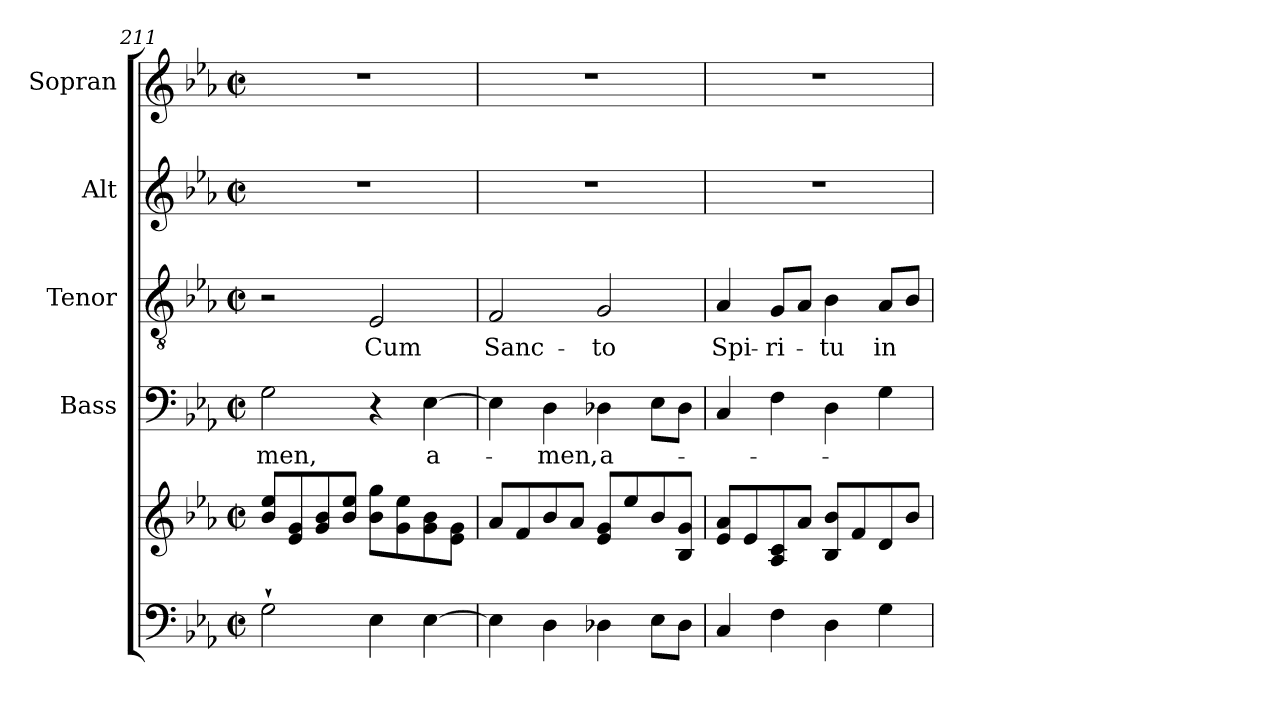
**kern	**kern	**kern	**text	**kern	**text	**kern	**kern
*part5	*part5	*part4	*part4	*part3	*part3	*part2	*part1
*staff6	*staff5	*staff4	*staff4	*staff3	*staff3	*staff2	*staff1
*	*	*I"Bass	*	*I"Tenor	*	*I"Alt	*I"Sopran
*	*	*I'B.	*	*I'T.	*	*I'A.	*I'S.
*clefF4	*clefG2	*clefF4	*	*clefGv2	*	*clefG2	*clefG2
*k[b-e-a-]	*k[b-e-a-]	*k[b-e-a-]	*	*k[b-e-a-]	*	*k[b-e-a-]	*k[b-e-a-]
*E-:	*E-:	*E-:	*	*E-:	*	*E-:	*E-:
*M2/2	*M2/2	*M2/2	*	*M2/2	*	*M2/2	*M2/2
*met(c|)	*met(c|)	*met(c|)	*	*met(c|)	*	*met(c|)	*met(c|)
=211	=211	=211	=211	=211	=211	=211	=211
!	!	!	!LO:LY:b	!	!	!	!
2G`>\	8b-/ 8ee-/L	2G\	-men,	2r	.	1r	1r
.	8e-/ 8g/	.	.	.	.	.	.
.	8g/ 8b-/	.	.	.	.	.	.
.	8b-/ 8ee-/J	.	.	.	.	.	.
!	!	!	!	!	!LO:LY:b	!	!
4E-\	8b-\ 8gg\L	4r	.	2E-/	Cum	.	.
.	8g\ 8ee-\	.	.	.	.	.	.
!	!	!	!LO:LY:b	!	!	!	!
[4E-\	8g\ 8b-\	[4E-\	a-	.	.	.	.
.	8e-\ 8g\J	.	.	.	.	.	.
=212	=212	=212	=212	=212	=212	=212	=212
!	!	!	!	!	!LO:LY:b	!	!
4E-\]	8a-/L	4E-\]	.	2F/	Sanc-	1r	1r
.	8f/	.	.	.	.	.	.
!	!	!	!LO:LY:b	!	!	!	!
4D\	8b-/	4D\	-men,	.	.	.	.
.	8a-/J	.	.	.	.	.	.
!	!	!	!LO:LY:b	!	!LO:LY:b	!	!
4D-X\	8e-/ 8g/L	4D-X\	a-	2G/	-to	.	.
.	8ee-/	.	.	.	.	.	.
8E-\L	8b-/	8E-\L	.	.	.	.	.
8D-\J	8B-/ 8g/J	8D-\J	.	.	.	.	.
!!LO:LB:g=z
=213	=213	=213	=213	=213	=213	=213	=213
!	!	!	!	!	!LO:LY:b	!	!
4C/	8e-/ 8a-/L	4C/	.	4A-/	Spi-	1r	1r
.	8e-/	.	.	.	.	.	.
!	!	!	!	!	!LO:LY:b	!	!
4F\	8A-/ 8c/	4F\	.	8G/L	-ri-	.	.
.	8a-/J	.	.	8A-/J	.	.	.
!	!	!	!	!	!LO:LY:b	!	!
4D\	8B-/ 8b-/L	4D\	.	4B-\	-tu	.	.
.	8f/	.	.	.	.	.	.
!	!	!	!	!	!LO:LY:b	!	!
4G\	8d/	4G\	.	8A-/L	in	.	.
.	8b-/J	.	.	8B-/J	.	.	.
=	=	=	=	=	=	=	=
*-	*-	*-	*-	*-	*-	*-	*-
